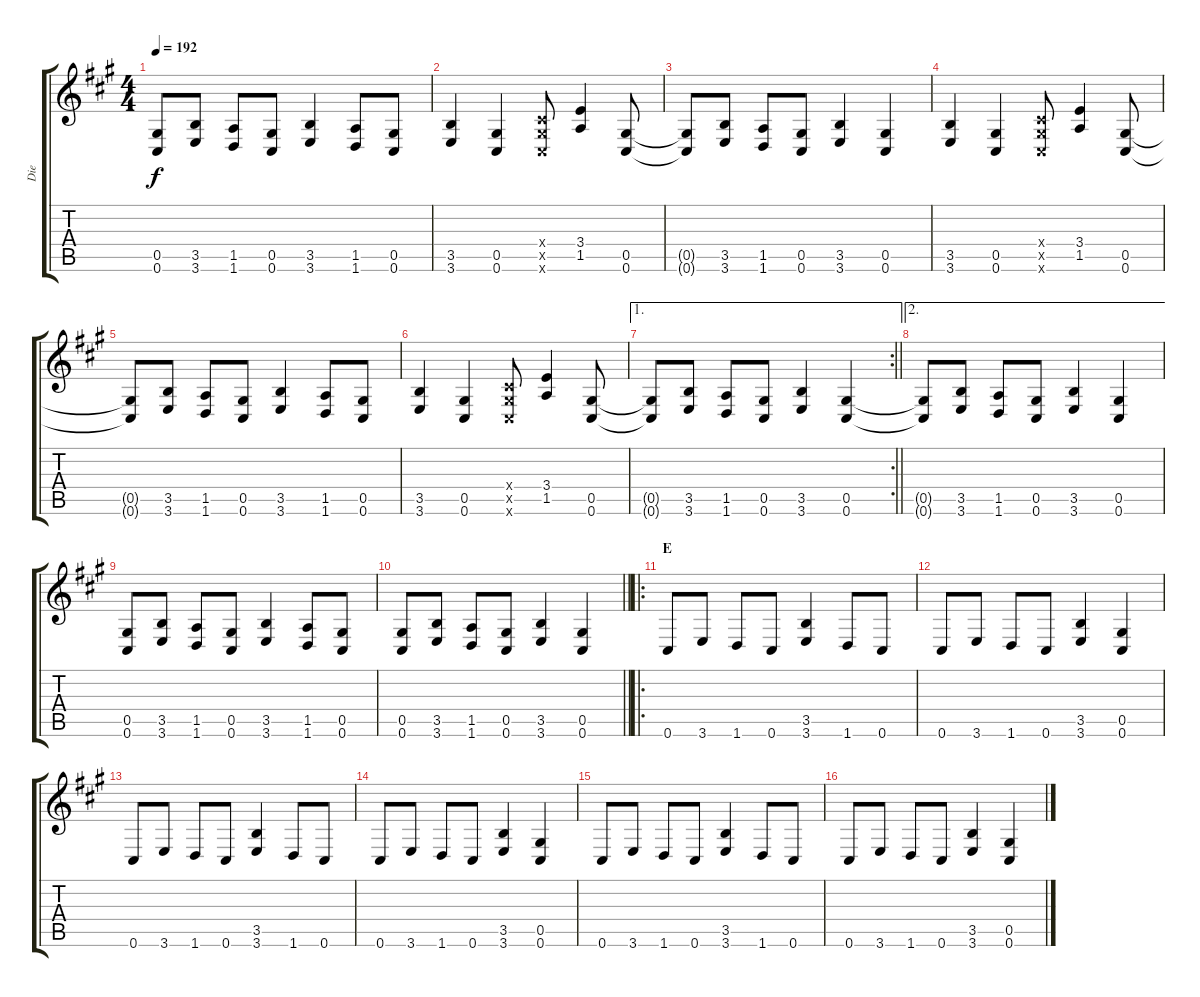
\track ("Die" "Die") {instrument electricguitarjazz}
\staff {score tabs}
\tuning (Eb4 Bb3 Gb3 Db3 Ab2 Db2) {hide}
\ts (4 4)
\tempo 192
\clef g2
\ks a
(0.5{t} 0.6{t}).8{dy f} (3.5 3.6).8 (1.5 1.6).8 (0.5 0.6).8 (3.5 3.6).4 (1.5 1.6).8 (0.5 0.6).8 |
(3.5 3.6).4 (0.5 0.6).4 (0.4{x} 0.5{x} 0.6{x}).8 (3.4 1.5).4 (0.5 0.6).8 |
(0.5{t} 0.6{t}).8 (3.5 3.6).8 (1.5 1.6).8 (0.5 0.6).8 (3.5 3.6).4 (0.5 0.6).4 |
(3.5 3.6).4 (0.5 0.6).4 (0.4{x} 0.5{x} 0.6{x}).8 (3.4 1.5).4 (0.5 0.6).8 |
(0.5{t} 0.6{t}).8 (3.5 3.6).8 (1.5 1.6).8 (0.5 0.6).8 (3.5 3.6).4 (1.5 1.6).8 (0.5 0.6).8 |
(3.5 3.6).4 (0.5 0.6).4 (0.4{x} 0.5{x} 0.6{x}).8 (3.4 1.5).4 (0.5 0.6).8 |
\ae 1
\rc 2
\barLineRight lightlight
(0.5{t} 0.6{t}).8 (3.5 3.6).8 (1.5 1.6).8 (0.5 0.6).8 (3.5 3.6).4 (0.5 0.6).4 |
\ae 2
(0.5{t} 0.6{t}).8 (3.5 3.6).8 (1.5 1.6).8 (0.5 0.6).8 (3.5 3.6).4 (0.5 0.6).4 |
(0.5 0.6).8 (3.5 3.6).8 (1.5 1.6).8 (0.5 0.6).8 (3.5 3.6).4 (1.5 1.6).8 (0.5 0.6).8 |
\barLineRight lightlight
(0.5 0.6).8 (3.5 3.6).8 (1.5 1.6).8 (0.5 0.6).8 (3.5 3.6).4 (0.5 0.6).4 |
\ro
\section ("" "E")
0.6.8 3.6.8 1.6.8 0.6.8 (3.5 3.6).4 1.6.8 0.6.8 |
0.6.8 3.6.8 1.6.8 0.6.8 (3.5 3.6).4 (0.5 0.6).4 |
0.6.8 3.6.8 1.6.8 0.6.8 (3.5 3.6).4 1.6.8 0.6.8 |
0.6.8 3.6.8 1.6.8 0.6.8 (3.5 3.6).4 (0.5 0.6).4 |
0.6.8 3.6.8 1.6.8 0.6.8 (3.5 3.6).4 1.6.8 0.6.8 |
0.6.8 3.6.8 1.6.8 0.6.8 (3.5 3.6).4 (0.5 0.6).4
